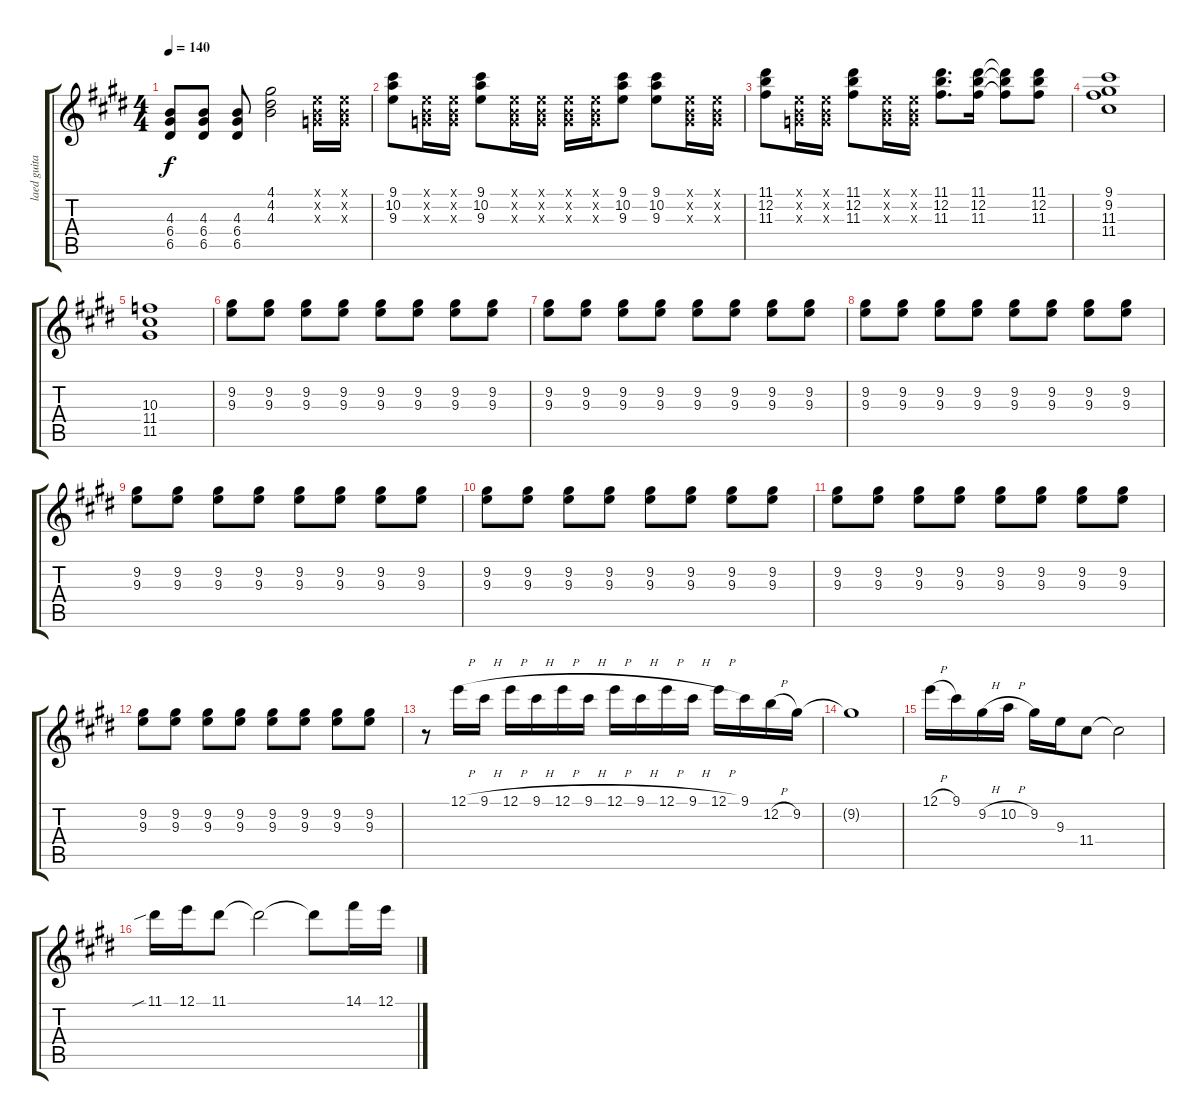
\track ("laed guitar" "laed guita") {instrument distortionguitar}
\staff {score tabs}
\tuning (E4 B3 G3 D3 A2 E2) {hide}
\ts (4 4)
\tempo 140
\clef g2
\ks e
(4.3 6.4 6.5).8{dy f} (4.3 6.4 6.5).8 (4.3 6.4 6.5).8 (4.1 4.2 4.3).2 (0.1{x} 0.2{x} 0.3{x}).16 (0.1{x} 0.2{x} 0.3{x}).16 |
(9.1 10.2 9.3).8 (0.1{x} 0.2{x} 0.3{x}).16 (0.1{x} 0.2{x} 0.3{x}).16 (9.1 10.2 9.3).8 (0.1{x} 0.2{x} 0.3{x}).16 (0.1{x} 0.2{x} 0.3{x}).16 (0.1{x} 0.2{x} 0.3{x}).16 (0.1{x} 0.2{x} 0.3{x}).16 (9.1 10.2 9.3).8 (9.1 10.2 9.3).8 (0.1{x} 0.2{x} 0.3{x}).16 (0.1{x} 0.2{x} 0.3{x}).16 |
(11.1 12.2 11.3).8 (0.1{x} 0.2{x} 0.3{x}).16 (0.1{x} 0.2{x} 0.3{x}).16 (11.1 12.2 11.3).8 (0.1{x} 0.2{x} 0.3{x}).16 (0.1{x} 0.2{x} 0.3{x}).16 (11.1 12.2 11.3).8{d} (11.1 12.2 11.3).16 (11.1{t} 12.2{t} 11.3{t}).8 (11.1 12.2 11.3).8 |
(9.1 9.2 11.3 11.4).1 |
(10.3 11.4 11.5).1 |
(9.2 9.3).8 (9.2 9.3).8 (9.2 9.3).8 (9.2 9.3).8 (9.2 9.3).8 (9.2 9.3).8 (9.2 9.3).8 (9.2 9.3).8 |
(9.2 9.3).8 (9.2 9.3).8 (9.2 9.3).8 (9.2 9.3).8 (9.2 9.3).8 (9.2 9.3).8 (9.2 9.3).8 (9.2 9.3).8 |
(9.2 9.3).8 (9.2 9.3).8 (9.2 9.3).8 (9.2 9.3).8 (9.2 9.3).8 (9.2 9.3).8 (9.2 9.3).8 (9.2 9.3).8 |
(9.2 9.3).8 (9.2 9.3).8 (9.2 9.3).8 (9.2 9.3).8 (9.2 9.3).8 (9.2 9.3).8 (9.2 9.3).8 (9.2 9.3).8 |
(9.2 9.3).8 (9.2 9.3).8 (9.2 9.3).8 (9.2 9.3).8 (9.2 9.3).8 (9.2 9.3).8 (9.2 9.3).8 (9.2 9.3).8 |
(9.2 9.3).8 (9.2 9.3).8 (9.2 9.3).8 (9.2 9.3).8 (9.2 9.3).8 (9.2 9.3).8 (9.2 9.3).8 (9.2 9.3).8 |
(9.2 9.3).8 (9.2 9.3).8 (9.2 9.3).8 (9.2 9.3).8 (9.2 9.3).8 (9.2 9.3).8 (9.2 9.3).8 (9.2 9.3).8 |
r.8 12.1{h}.16 9.1{h}.16 12.1{h}.16 9.1{h}.16 12.1{h}.16 9.1{h}.16 12.1{h}.16 9.1{h}.16 12.1{h}.16 9.1{h}.16 12.1{h}.16 9.1.16 12.2{h}.16 9.2.16 |
9.2{t}.1 |
12.1{h}.16 9.1.16 9.2{h}.16 10.2{h}.16 9.2.16 9.3.16 11.4.8 11.4{t}.2 |
11.1{sib}.16 12.1.16 11.1.8 11.1{t}.2 11.1{t}.8 14.1.16 12.1.16
